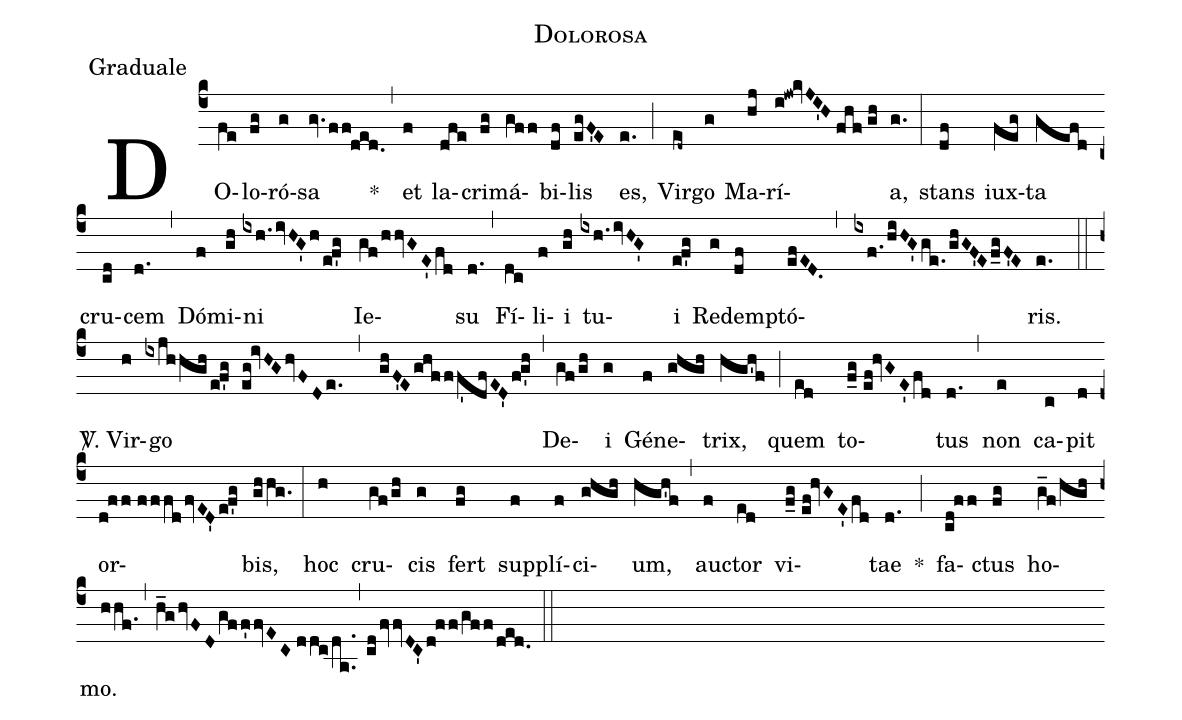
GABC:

name:Dolorosa;
office-part:Graduale;
%%
(c4) DO(fe)lo(fg)ró(g)sa(gv.ff!ded.) *(,) et(f) la(dfe)cri(fg)má(gff)bi(df)lis(egF'E) es,(e.) (;) Vir(ed~)go(g) Ma(hj)rí(i!jw!kvJI'H//fhf//gh)a,(g.) (:)
stans(df) iux(feg)ta(gefd) cru(cd)cem(d.) (,) Dó(f)mi(gh)ni(ixh.ivHG'h/e!f'g) Ie(gf/hhvGE'fd)su(d.) (,) Fí(dc)li(f)i(gh) tu(ixh.ivHG' )i(e!f'g) Re(g)dem(df)ptó(efED.,ixf./hiHG'ge./ghGF'Ef_gF'E)ris.(e.) (::)

<sp>V/</sp>. Vir(h)go(ixjh/hgh/e!f'g eg!ivHGhvFDe.,ghF'Eghfff'dfED'f!g'h) (,) De(gf/gh)i(g) Gé(f)ne(ghgh)trix,(hgh'f) (;) quem(ed) to(f_g//ef!hvGE'fd)tus(d.) (,) non(e) ca(c)pit(d) or(d!ff//ff/fdfvED'e!f'g)bis,(ghhg.) (:)
hoc(h) cru(gf/gh)cis(g) fert(fg) sup(f)plí(f)ci(ghgh)um,(hgh'f) (,) au(f)ctor(ed) vi(f_g//ef!hvGE'fd)tae(d.) *(;) fa(cd!ff)ctus(fg) ho(g_f/hgh)mo.(hhf.,h_ghvFDgff'fvEC//ddc/da..,cdfvvDC'd!ff/gff/ded.) (::)
